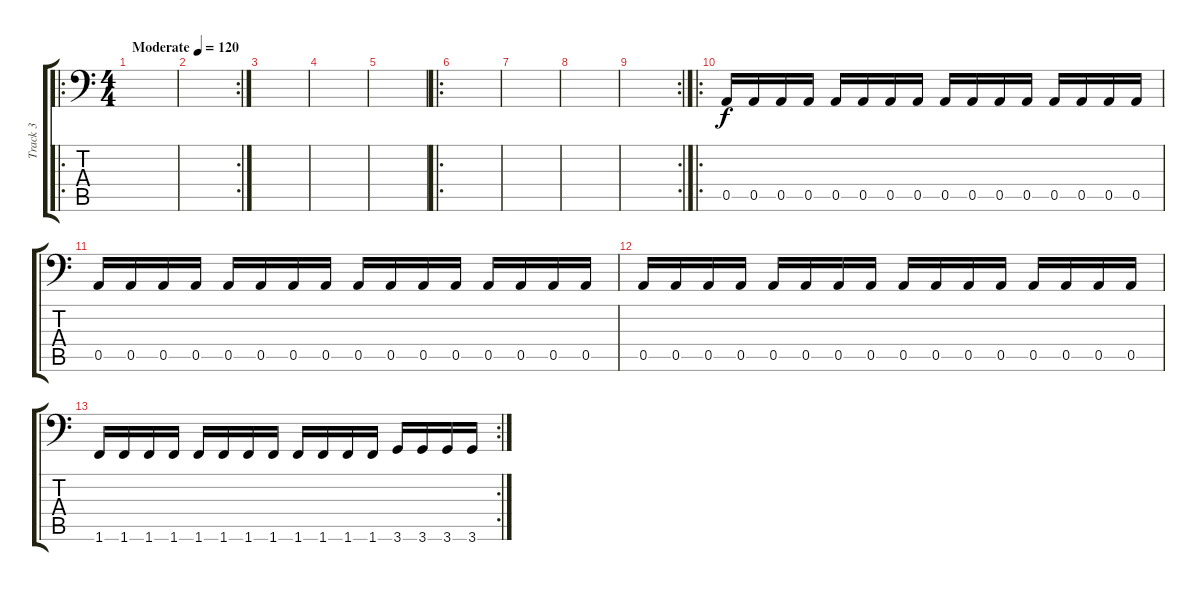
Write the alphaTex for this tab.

\track ("Track 3" "Track 3") {instrument electricbasspick}
\staff {score tabs}
\tuning (E3 B2 G2 D2 A1 E1) {hide}
\ro
\ts (4 4)
\tempo (120 "Moderate")
\clef f4
\ks c
|
\rc 2
|
|
|
|
\ro
|
|
|
\rc 2
|
\ro
0.5.16 0.5.16 0.5.16 0.5.16 0.5.16 0.5.16 0.5.16 0.5.16 0.5.16 0.5.16 0.5.16 0.5.16 0.5.16 0.5.16 0.5.16 0.5.16 |
0.5.16 0.5.16 0.5.16 0.5.16 0.5.16 0.5.16 0.5.16 0.5.16 0.5.16 0.5.16 0.5.16 0.5.16 0.5.16 0.5.16 0.5.16 0.5.16 |
0.5.16 0.5.16 0.5.16 0.5.16 0.5.16 0.5.16 0.5.16 0.5.16 0.5.16 0.5.16 0.5.16 0.5.16 0.5.16 0.5.16 0.5.16 0.5.16 |
\rc 2
1.6.16 1.6.16 1.6.16 1.6.16 1.6.16 1.6.16 1.6.16 1.6.16 1.6.16 1.6.16 1.6.16 1.6.16 3.6.16 3.6.16 3.6.16 3.6.16
